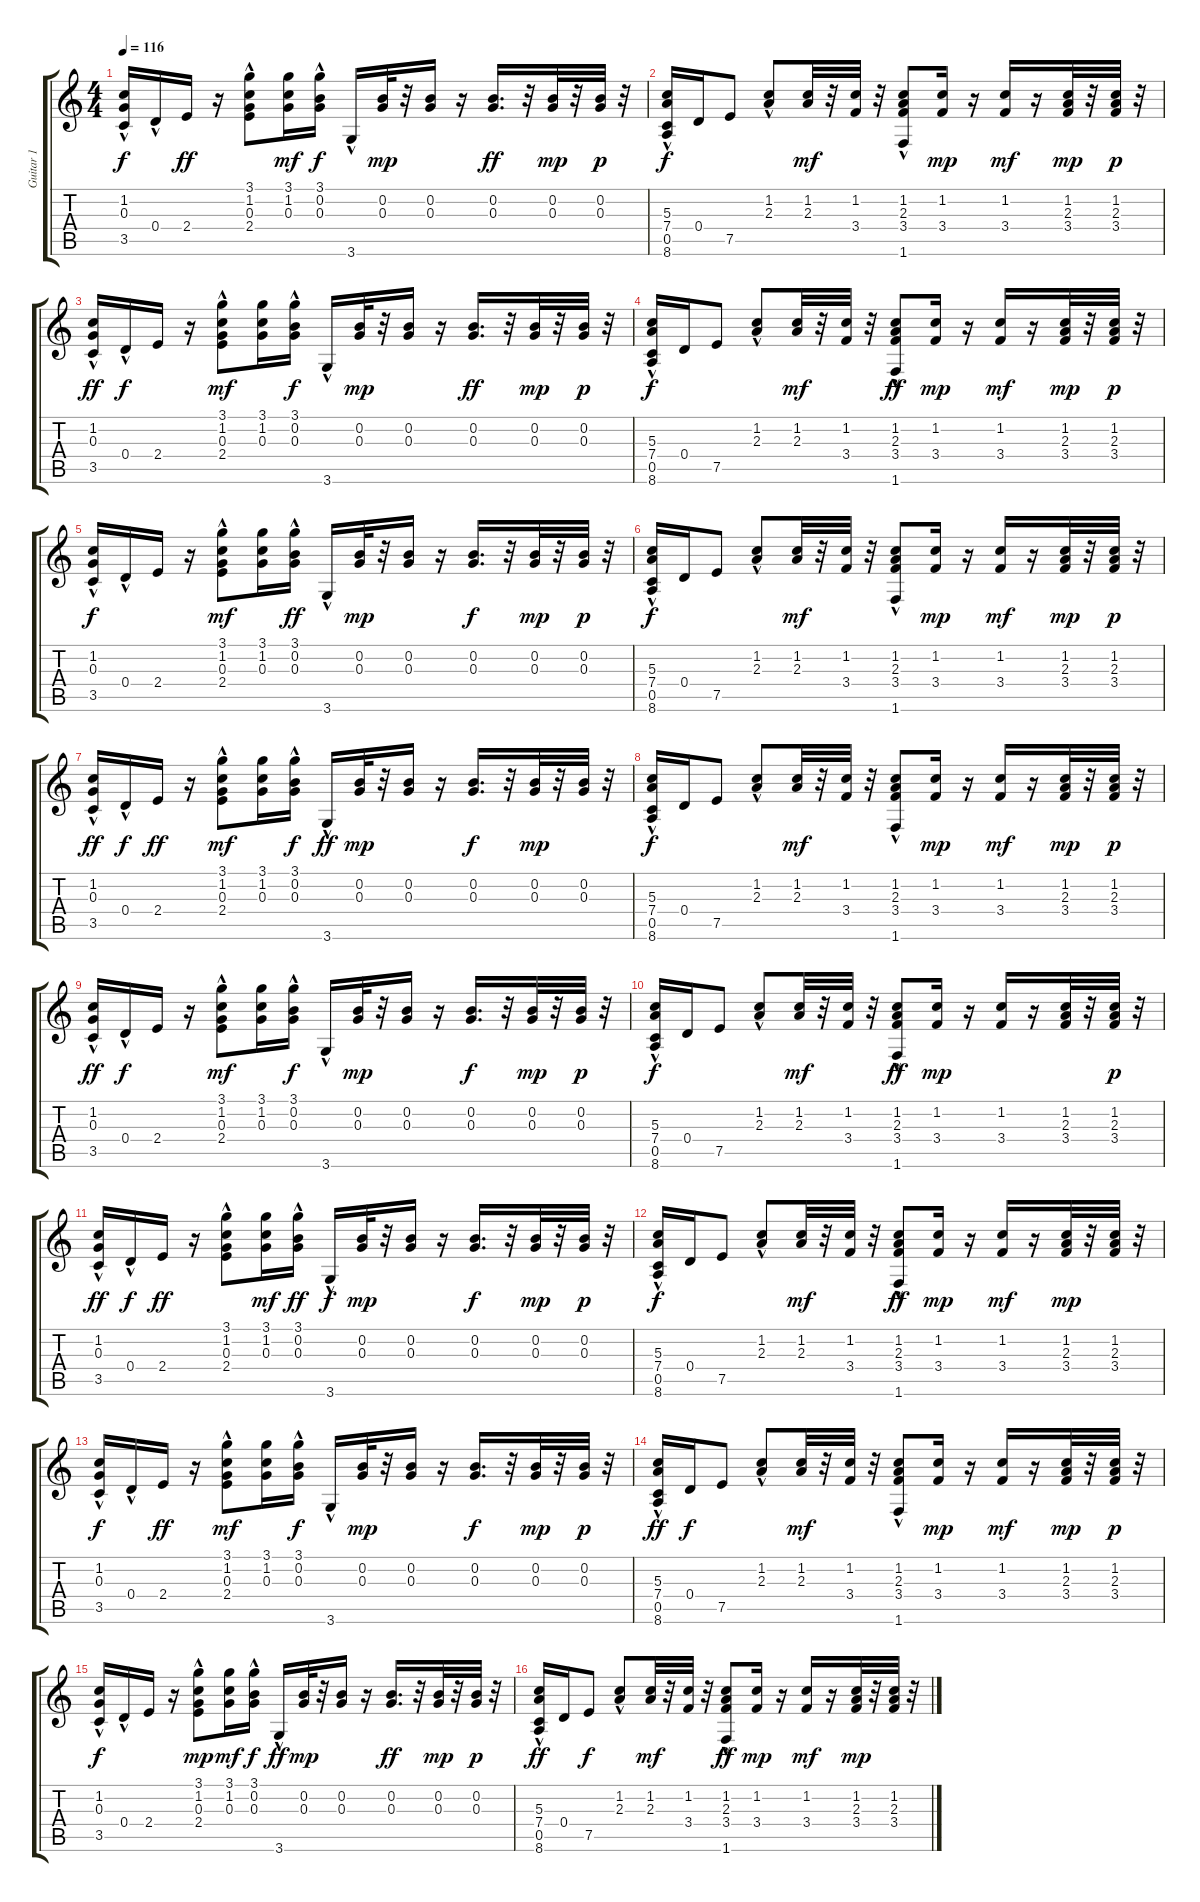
\track ("Guitar 1" "Guitar 1") {instrument acousticguitarsteel}
\staff {score tabs}
\tuning (E4 B3 G3 D3 A2 E2) {hide}
\ts (4 4)
\tempo 116
\clef g2
\ks c
(1.2{hac} 0.3 3.5).16{dy f} 0.4{hac}.16 2.4.16{dy ff} r.16 (3.1{hac} 1.2 0.3{hac} 2.4{hac}).8 (3.1 1.2 0.3).16{dy mf} (3.1{hac} 0.2 0.3).16{dy f} 3.6{hac}.16 (0.2 0.3).32{dy mp} r.32 (0.2 0.3).16 r.16 (0.2 0.3).16{d dy ff} r.32 (0.2 0.3).32{dy mp} r.32 (0.2 0.3).32{dy p} r.32 |
(5.3{hac} 7.4{hac} 0.5{hac} 8.6).16{dy f} 0.4.16 7.5.8 (1.2 2.3{hac}).8 (1.2 2.3).32{dy mf} r.32 (1.2 3.4).32 r.32 (1.2 2.3{hac} 3.4 1.6{hac}).8 (1.2 3.4).16{dy mp} r.16 (1.2 3.4).16{dy mf} r.16 (1.2 2.3 3.4).32{dy mp} r.32 (1.2 2.3 3.4).32{dy p} r.32 |
(1.2{hac} 0.3 3.5).16{dy ff} 0.4{hac}.16{dy f} 2.4.16 r.16 (3.1{hac} 1.2 0.3{hac} 2.4{hac}).8{dy mf} (3.1 1.2 0.3).16 (3.1{hac} 0.2 0.3).16{dy f} 3.6{hac}.16 (0.2 0.3).32{dy mp} r.32 (0.2 0.3).16 r.16 (0.2 0.3).16{d dy ff} r.32 (0.2 0.3).32{dy mp} r.32 (0.2 0.3).32{dy p} r.32 |
(5.3{hac} 7.4{hac} 0.5{hac} 8.6).16{dy f} 0.4.16 7.5.8 (1.2 2.3{hac}).8 (1.2 2.3).32{dy mf} r.32 (1.2 3.4).32 r.32 (1.2 2.3{hac} 3.4 1.6{hac}).8{dy ff} (1.2 3.4).16{dy mp} r.16 (1.2 3.4).16{dy mf} r.16 (1.2 2.3 3.4).32{dy mp} r.32 (1.2 2.3 3.4).32{dy p} r.32 |
(1.2{hac} 0.3 3.5).16{dy f} 0.4{hac}.16 2.4.16 r.16 (3.1{hac} 1.2 0.3{hac} 2.4{hac}).8{dy mf} (3.1 1.2 0.3).16 (3.1{hac} 0.2 0.3).16{dy ff} 3.6{hac}.16 (0.2 0.3).32{dy mp} r.32 (0.2 0.3).16 r.16 (0.2 0.3).16{d dy f} r.32 (0.2 0.3).32{dy mp} r.32 (0.2 0.3).32{dy p} r.32 |
(5.3{hac} 7.4{hac} 0.5{hac} 8.6).16{dy f} 0.4.16 7.5.8 (1.2 2.3{hac}).8 (1.2 2.3).32{dy mf} r.32 (1.2 3.4).32 r.32 (1.2 2.3{hac} 3.4 1.6{hac}).8 (1.2 3.4).16{dy mp} r.16 (1.2 3.4).16{dy mf} r.16 (1.2 2.3 3.4).32{dy mp} r.32 (1.2 2.3 3.4).32{dy p} r.32 |
(1.2{hac} 0.3 3.5).16{dy ff} 0.4{hac}.16{dy f} 2.4.16{dy ff} r.16 (3.1{hac} 1.2 0.3{hac} 2.4{hac}).8{dy mf} (3.1 1.2 0.3).16 (3.1{hac} 0.2 0.3).16{dy f} 3.6{hac}.16{dy ff} (0.2 0.3).32{dy mp} r.32 (0.2 0.3).16 r.16 (0.2 0.3).16{d dy f} r.32 (0.2 0.3).32{dy mp} r.32 (0.2 0.3).32 r.32 |
(5.3{hac} 7.4{hac} 0.5{hac} 8.6).16{dy f} 0.4.16 7.5.8 (1.2 2.3{hac}).8 (1.2 2.3).32{dy mf} r.32 (1.2 3.4).32 r.32 (1.2 2.3{hac} 3.4 1.6{hac}).8 (1.2 3.4).16{dy mp} r.16 (1.2 3.4).16{dy mf} r.16 (1.2 2.3 3.4).32{dy mp} r.32 (1.2 2.3 3.4).32{dy p} r.32 |
(1.2{hac} 0.3 3.5).16{dy ff} 0.4{hac}.16{dy f} 2.4.16 r.16 (3.1{hac} 1.2 0.3{hac} 2.4{hac}).8{dy mf} (3.1 1.2 0.3).16 (3.1{hac} 0.2 0.3).16{dy f} 3.6{hac}.16 (0.2 0.3).32{dy mp} r.32 (0.2 0.3).16 r.16 (0.2 0.3).16{d dy f} r.32 (0.2 0.3).32{dy mp} r.32 (0.2 0.3).32{dy p} r.32 |
(5.3{hac} 7.4{hac} 0.5{hac} 8.6).16{dy f} 0.4.16 7.5.8 (1.2 2.3{hac}).8 (1.2 2.3).32{dy mf} r.32 (1.2 3.4).32 r.32 (1.2 2.3{hac} 3.4 1.6{hac}).8{dy ff} (1.2 3.4).16{dy mp} r.16 (1.2 3.4).16 r.16 (1.2 2.3 3.4).32 r.32 (1.2 2.3 3.4).32{dy p} r.32 |
(1.2{hac} 0.3 3.5).16{dy ff} 0.4{hac}.16{dy f} 2.4.16{dy ff} r.16 (3.1{hac} 1.2 0.3{hac} 2.4{hac}).8 (3.1 1.2 0.3).16{dy mf} (3.1{hac} 0.2 0.3).16{dy ff} 3.6{hac}.16{dy f} (0.2 0.3).32{dy mp} r.32 (0.2 0.3).16 r.16 (0.2 0.3).16{d dy f} r.32 (0.2 0.3).32{dy mp} r.32 (0.2 0.3).32{dy p} r.32 |
(5.3{hac} 7.4{hac} 0.5{hac} 8.6).16{dy f} 0.4.16 7.5.8 (1.2 2.3{hac}).8 (1.2 2.3).32{dy mf} r.32 (1.2 3.4).32 r.32 (1.2 2.3{hac} 3.4 1.6{hac}).8{dy ff} (1.2 3.4).16{dy mp} r.16 (1.2 3.4).16{dy mf} r.16 (1.2 2.3 3.4).32{dy mp} r.32 (1.2 2.3 3.4).32 r.32 |
(1.2{hac} 0.3 3.5).16{dy f} 0.4{hac}.16 2.4.16{dy ff} r.16 (3.1{hac} 1.2 0.3{hac} 2.4{hac}).8{dy mf} (3.1 1.2 0.3).16 (3.1{hac} 0.2 0.3).16{dy f} 3.6{hac}.16 (0.2 0.3).32{dy mp} r.32 (0.2 0.3).16 r.16 (0.2 0.3).16{d dy f} r.32 (0.2 0.3).32{dy mp} r.32 (0.2 0.3).32{dy p} r.32 |
(5.3{hac} 7.4{hac} 0.5{hac} 8.6).16{dy ff} 0.4.16{dy f} 7.5.8 (1.2 2.3{hac}).8 (1.2 2.3).32{dy mf} r.32 (1.2 3.4).32 r.32 (1.2 2.3{hac} 3.4 1.6{hac}).8 (1.2 3.4).16{dy mp} r.16 (1.2 3.4).16{dy mf} r.16 (1.2 2.3 3.4).32{dy mp} r.32 (1.2 2.3 3.4).32{dy p} r.32 |
(1.2{hac} 0.3 3.5).16{dy f} 0.4{hac}.16 2.4.16 r.16 (3.1{hac} 1.2 0.3{hac} 2.4{hac}).8{dy mp} (3.1 1.2 0.3).16{dy mf} (3.1{hac} 0.2 0.3).16{dy f} 3.6{hac}.16{dy ff} (0.2 0.3).32{dy mp} r.32 (0.2 0.3).16 r.16 (0.2 0.3).16{d dy ff} r.32 (0.2 0.3).32{dy mp} r.32 (0.2 0.3).32{dy p} r.32 |
(5.3{hac} 7.4{hac} 0.5{hac} 8.6).16{dy ff} 0.4.16 7.5.8{dy f} (1.2 2.3{hac}).8 (1.2 2.3).32{dy mf} r.32 (1.2 3.4).32 r.32 (1.2 2.3{hac} 3.4 1.6{hac}).8{dy ff} (1.2 3.4).16{dy mp} r.16 (1.2 3.4).16{dy mf} r.16 (1.2 2.3 3.4).32{dy mp} r.32 (1.2 2.3 3.4).32 r.32
